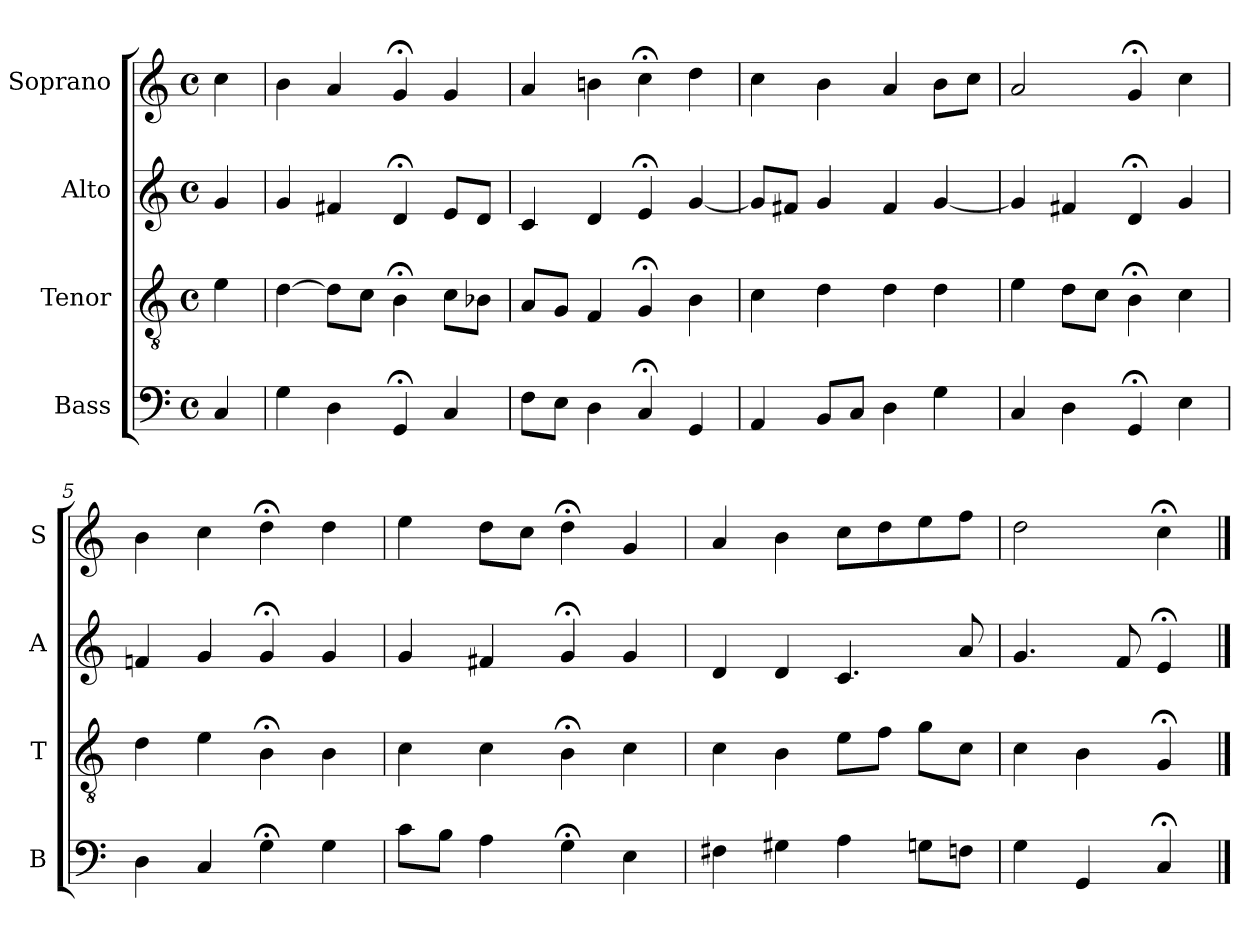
**kern	**kern	**kern	**kern
*part4	*part3	*part2	*part1
*staff4	*staff3	*staff2	*staff1
*I"Bass	*I"Tenor	*I"Alto	*I"Soprano
*I'B	*I'T	*I'A	*I'S
*clefF4	*clefGv2	*clefG2	*clefG2
*k[]	*k[]	*k[]	*k[]
*C:	*C:	*C:	*C:
*M4/4	*M4/4	*M4/4	*M4/4
*met(c)	*met(c)	*met(c)	*met(c)
*MM100	*MM100	*MM100	*MM100
=	=	=	=
4C	4e	4g	4cc
=1	=1	=1	=1
4G	[4d	4g	4b
4D	8dL]	4f#X	4a
.	8cJ	.	.
4GG;<	4B;<	4d;<	4g;<
4C	8cL	8eL	4g
.	8B-XJ	8dJ	.
=2	=2	=2	=2
8FL	8AL	4c	4a
8EJ	8GJ	.	.
4D	4F	4d	4bn
4C;<	4G;<	4e;<	4cc;<
4GG	4B	[4g	4dd
=3	=3	=3	=3
4AA	4c	8gL]	4cc
.	.	8f#XJ	.
8BBL	4d	4g	4b
8CJ	.	.	.
4D	4d	4f#	4a
4G	4d	[4g	8bL
.	.	.	8ccJ
=4	=4	=4	=4
4C	4e	4g]	2a
4D	8dL	4f#X	.
.	8cJ	.	.
4GG;<	4B;<	4d;<	4g;<
4E	4c	4g	4cc
=5	=5	=5	=5
4D	4d	4fn	4b
4C	4e	4g	4cc
4G;<i	4B;<i	4g;<	4dd;<
4Gi	4Bi	4g	4dd
=6	=6	=6	=6
8ciL	4ci	4g	4ee
8BJ	.	.	.
4A	4c	4f#X	8ddL
.	.	.	8ccJ
4G;<	4B;<	4g;<	4dd;<
4E	4c	4g	4g
=7	=7	=7	=7
4F#X	4c	4d	4a
4G#X	4B	4d	4b
4A	8eL	4.c	8ccL
.	8fJ	.	8dd
8GnL	8gL	.	8ee
8FnJ	8cJ	8a	8ffJ
=8	=8	=8	=8
4G	4c	4.g	2dd
4GG	4B	.	.
.	.	8f	.
4C;<	4G;<	4e;<	4cc;<
==	==	==	==
*-	*-	*-	*-
